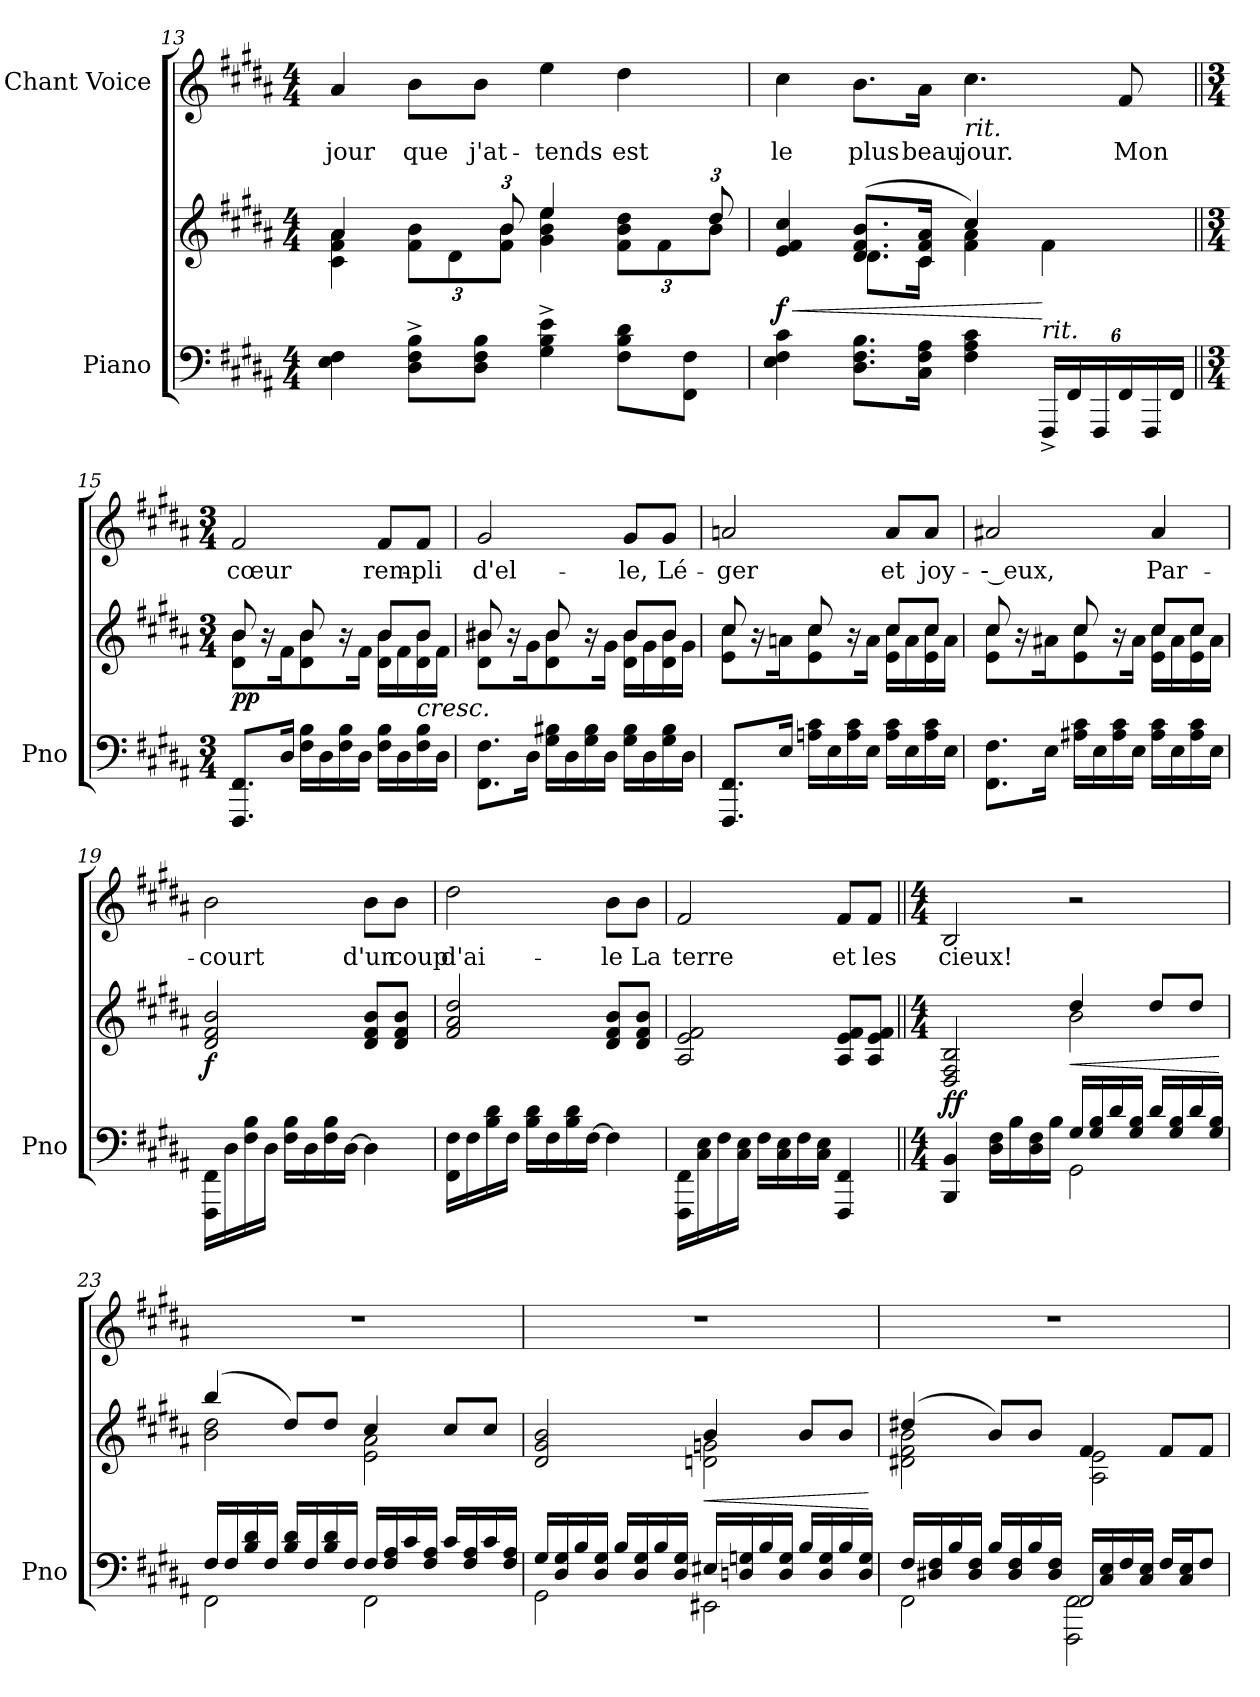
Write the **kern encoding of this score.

**kern	**kern	**dynam	**kern	**text
*part2	*part2	*part2	*part1	*part1
*staff3	*staff2	*staff2/3	*staff1	*staff1
*I"Piano	*	*	*I"Chant Voice	*
*I'Pno	*	*	*	*
*clefF4	*clefG2	*	*clefG2	*
*k[f#c#g#d#a#]	*k[f#c#g#d#a#]	*	*k[f#c#g#d#a#]	*
*M4/4	*M4/4	*	*M4/4	*
=13	=13	=13	=13	=13
*	*^	*	*	*
!	!	!	!	!	!LO:LY:b
4E\ 4F#\	4a#/	4c#\ 4f#\ 4a#\	.	4a#/	jour
*	*Xbrackettup	*	*	*	*
!	!	!	!	!	!LO:LY:b
8D#\^ 8F#\^ 8B\^L	6ryy	12f#\ 12b\L	.	8b\L	que
.	.	12d#\	.	.	.
!	!	!	!	!	!LO:LY:b
8D#\ 8F#\ 8B\J	.	.	.	8b\J	j'at-
.	12b/	12f#\ 12b\J	.	.	.
!	!	!	!	!	!LO:LY:b
4G#\^ 4B\^ 4e\^	4ee/	4g#\ 4b\ 4ee\	.	4ee\	-tends
!	!	!	!	!	!LO:LY:b
8F#\ 8B\ 8d#\L	12ryy	12f#\ 12b\ 12dd#\L	.	4dd#\	est
.	12ryy	12f#\	.	.	.
8FF#\ 8F#\J	.	.	.	.	.
.	12dd#/	12b\J	.	.	.
=14	=14	=14	=14	=14	=14
!	!	!	!LO:HP:b	!	!LO:LY:b
!	!	!	!LO:DY:n=1:b	!	!
4E\ 4F#\ 4c#\	4e/ 4f#/ 4cc#/	4ryy	< f	4cc#\	le
!	!	!	!	!	!LO:LY:b
8.D#\ 8.F#\ 8.B\L	(8.d#/ 8.f#/ 8.b/L	8.d#\L	.	8.b\L	plus
!	!	!	!	!	!LO:LY:b
16C#\ 16F#\ 16A#\Jk	16c#/ 16f#/ 16a#/Jk	16c#\Jk	.	16a#\Jk	beau
!	!	!	!	!LO:TX:b:i:t=rit.	!
!	!	!	!	!	!LO:LY:b
4F#\ 4A#\ 4c#\	4cc#/)	4f#\ 4a#\	.	4.cc#\	jour.
*Xbrackettup	*	*	*	*	*
!	!LO:TX:b:i:t=rit.	!	!	!	!
24FFF#^>/LL	4ryy	4f#\	[	.	.
24FF#/	.	.	.	.	.
24FFF#/	.	.	.	.	.
!	!	!	!	!	!LO:LY:b
24FF#/	.	.	.	8f#/	Mon
24FFF#/	.	.	.	.	.
24FF#/JJ	.	.	.	.	.
!!LO:LB:g=z
=15||	=15||	=15||	=15||	=15||	=15||
*M3/4	*M3/4	*	*	*M3/4	*
!	!	!	!LO:DY:b	!	!LO:LY:b
8.FFF#/ 8.FF#/L	8b/	8d#\ 8b\L	pp	2f#/	cœur
.	8ryy	16r	.	.	.
16D#/Jk	.	16f#\JJ	.	.	.
16F#\ 16B\LL	8b/	8d#\ 8b\L	.	.	.
16D#\	.	.	.	.	.
16F#\ 16B\	8ryy	16r	.	.	.
16D#\JJ	.	16f#\JJ	.	.	.
!	!	!	!	!	!LO:LY:b
16F#\ 16B\LL	8b/L	16d#\ 16b\LL	.	8f#/L	rem-
16D#\	.	16f#\	.	.	.
!	!LO:TX:b:i:t=cresc.	!	!	!	!
!	!	!	!	!	!LO:LY:b
16F#\ 16B\	8b/J	16d#\ 16b\	.	8f#/J	-pli
16D#\JJ	.	16f#\JJ	.	.	.
=16	=16	=16	=16	=16	=16
!	!	!	!	!	!LO:LY:b
8.FF#\ 8.F#\L	8b#X/	8d#\ 8b#\L	.	2g#/	d'el-
.	8ryy	16r	.	.	.
16D#\Jk	.	16g#\JJ	.	.	.
16G#\ 16B#X\LL	8b#/	8d#\ 8b#\L	.	.	.
16D#\	.	.	.	.	.
16G#\ 16B#\	8ryy	16r	.	.	.
16D#\JJ	.	16g#\JJ	.	.	.
!	!	!	!	!	!LO:LY:b
16G#\ 16B#\LL	8b#/L	16d#\ 16b#\LL	.	8g#/L	-le,
16D#\	.	16g#\	.	.	.
!	!	!	!	!	!LO:LY:b
16G#\ 16B#\	8b#/J	16d#\ 16b#\	.	8g#/J	Lé-
16D#\JJ	.	16g#\JJ	.	.	.
=17	=17	=17	=17	=17	=17
!	!	!	!	!	!LO:LY:b
8.FFF#/ 8.FF#/L	8cc#/	8e\ 8cc#\L	.	2an/	-ger
.	8ryy	16r	.	.	.
16E/Jk	.	16an\JJ	.	.	.
16An\ 16c#\LL	8cc#/	8e\ 8cc#\L	.	.	.
16E\	.	.	.	.	.
16A\ 16c#\	8ryy	16r	.	.	.
16E\JJ	.	16a\JJ	.	.	.
!	!	!	!	!	!LO:LY:b
16A\ 16c#\LL	8cc#/L	16e\ 16cc#\LL	.	8a/L	et
16E\	.	16a\	.	.	.
!	!	!	!	!	!LO:LY:b
16A\ 16c#\	8cc#/J	16e\ 16cc#\	.	8a/J	joy-
16E\JJ	.	16a\JJ	.	.	.
!!LO:LB:g=z
=18	=18	=18	=18	=18	=18
!	!	!	!	!	!LO:LY:b
8.FF#\ 8.F#\L	8cc#/	8e\ 8cc#\L	.	2a#X/	-- eux,
.	8ryy	16r	.	.	.
16E\Jk	.	16a#X\JJ	.	.	.
16A#X\ 16c#\LL	8cc#/	8e\ 8cc#\L	.	.	.
16E\	.	.	.	.	.
16A#\ 16c#\	8ryy	16r	.	.	.
16E\JJ	.	16a#\JJ	.	.	.
!	!	!	!	!	!LO:LY:b
16A#\ 16c#\LL	8cc#/L	16e\ 16cc#\LL	.	4a#/	Par-
16E\	.	16a#\	.	.	.
16A#\ 16c#\	8cc#/J	16e\ 16cc#\	.	.	.
16E\JJ	.	16a#\JJ	.	.	.
=19	=19	=19	=19	=19	=19
!	!	!	!LO:DY:b	!	!LO:LY:b
*	*v	*v	*	*	*
16FFF#\ 16FF#\LL	2d#/ 2f#/ 2b/	f	2b\	-court
16D#\	.	.	.	.
16F#\ 16B\	.	.	.	.
16D#\JJ	.	.	.	.
16F#\ 16B\LL	.	.	.	.
16D#\	.	.	.	.
16F#\ 16B\	.	.	.	.
[16D#\JJ	.	.	.	.
!	!	!	!	!LO:LY:b
4D#\]	8d#/ 8f#/ 8b/L	.	8b\L	d'un
!	!	!	!	!LO:LY:b
.	8d#/ 8f#/ 8b/J	.	8b\J	coup
=20	=20	=20	=20	=20
!	!	!	!	!LO:LY:b
16FF#\ 16F#\LL	2f#/ 2a#/ 2dd#/	.	2dd#\	d'ai-
16F#\	.	.	.	.
16B\ 16d#\	.	.	.	.
16F#\JJ	.	.	.	.
16B\ 16d#\LL	.	.	.	.
16F#\	.	.	.	.
16B\ 16d#\	.	.	.	.
[16F#\JJ	.	.	.	.
!	!	!	!	!LO:LY:b
4F#\]	8d#/ 8f#/ 8b/L	.	8b\L	-le
!	!	!	!	!LO:LY:b
.	8d#/ 8f#/ 8b/J	.	8b\J	La
!!LO:LB:g=z
=21	=21	=21	=21	=21
!	!	!	!	!LO:LY:b
16FFF#\ 16FF#\LL	2A#/ 2e/ 2f#/	.	2f#/	terre
16C#\ 16E\	.	.	.	.
16F#\	.	.	.	.
16C#\ 16E\JJ	.	.	.	.
16F#\LL	.	.	.	.
16C#\ 16E\	.	.	.	.
16F#\	.	.	.	.
16C#\ 16E\JJ	.	.	.	.
!	!	!	!	!LO:LY:b
4FFF#/ 4FF#/	8A#/ 8e/ 8f#/L	.	8f#/L	et
!	!	!	!	!LO:LY:b
.	8A#/ 8e/ 8f#/J	.	8f#/J	les
=22||	=22||	=22||	=22||	=22||
*M4/4	*M4/4	*	*M4/4	*
*^	*^	*	*	*
!	!	!	!	!LO:DY:b	!	!LO:LY:b
4BBB/ 4BB/	4ryy	2D#/ 2F#/ 2B/	2ryy	ff	2B/	cieux!
4ryy	16D#\ 16F#\LL	.	.	.	.	.
.	16B\	.	.	.	.	.
.	16D#\ 16F#\	.	.	.	.	.
.	16B\JJ	.	.	.	.	.
!	!	!	!	!LO:HP:b	!	!
16G#/LL	2GG#\	4dd#/	2b\	<	2r	.
16G#/ 16B/	.	.	.	.	.	.
16d#/	.	.	.	.	.	.
16G#/ 16B/JJ	.	.	.	.	.	.
16d#/LL	.	8dd#/L	.	.	.	.
16G#/ 16B/	.	.	.	.	.	.
16d#/	.	8dd#/J	.	.	.	.
16G#/ 16B/JJ	.	.	.	.	.	.
*v	*v	*	*	*	*	*
*	*v	*v	*	*	*
.	.	[	.	.
!!LO:PB:g=z
=23	=23	=23	=23	=23
*^	*^	*	*	*
16F#/LL	2FF#\	(4bb/	2b\ 2dd#\	.	1r	.
16F#/	.	.	.	.	.	.
16B/ 16d#/	.	.	.	.	.	.
16F#/JJ	.	.	.	.	.	.
16B/ 16d#/LL	.	8dd#/L)	.	.	.	.
16F#/	.	.	.	.	.	.
16B/ 16d#/	.	8dd#/J	.	.	.	.
16F#/JJ	.	.	.	.	.	.
16F#/LL	2FF#\	4cc#/	2e\ 2a#\	.	.	.
16F#/ 16A#/	.	.	.	.	.	.
16c#/	.	.	.	.	.	.
16F#/ 16A#/JJ	.	.	.	.	.	.
16c#/LL	.	8cc#/L	.	.	.	.
16F#/ 16A#/	.	.	.	.	.	.
16c#/	.	8cc#/J	.	.	.	.
16F#/ 16A#/JJ	.	.	.	.	.	.
!!LO:PB:g=z
=24	=24	=24	=24	=24	=24	=24
16G#/LL	2GG#\	2d#/ 2g#/ 2b/	2ryy	.	1r	.
16D#/ 16G#/	.	.	.	.	.	.
16B/	.	.	.	.	.	.
16D#/ 16G#/JJ	.	.	.	.	.	.
16B/LL	.	.	.	.	.	.
16D#/ 16G#/	.	.	.	.	.	.
16B/	.	.	.	.	.	.
16D#/ 16G#/JJ	.	.	.	.	.	.
!	!	!	!	!LO:HP:b	!	!
16E#X/LL	2EE#X\	4b/	2dn\ 2gn\	<	.	.
16Dn/ 16Gn/	.	.	.	.	.	.
16B/	.	.	.	.	.	.
16D/ 16G/JJ	.	.	.	.	.	.
16B/LL	.	8b/L	.	.	.	.
16D/ 16G/	.	.	.	.	.	.
16B/	.	8b/J	.	.	.	.
16D/ 16G/JJ	.	.	.	.	.	.
*v	*v	*	*	*	*	*
*	*v	*v	*	*	*
.	.	[	.	.
=25	=25	=25	=25	=25
*^	*^	*	*	*
16F#/LL	2FF#\	(4dd#X/	2d#X\ 2f#\ 2b\	.	1r	.
16D#X/ 16F#/	.	.	.	.	.	.
16B/	.	.	.	.	.	.
16D#/ 16F#/JJ	.	.	.	.	.	.
16B/LL	.	8b/L)	.	.	.	.
16D#/ 16F#/	.	.	.	.	.	.
16B/	.	8b/J	.	.	.	.
16D#/ 16F#/JJ	.	.	.	.	.	.
!LO:N:head=open	!	!	!	!	!	!
16FF#/LL	2FFF#\ 2FF#\	4f#/	2A#\ 2e\	.	.	.
16C#/ 16E/	.	.	.	.	.	.
16F#/	.	.	.	.	.	.
16C#/ 16E/JJ	.	.	.	.	.	.
16F#/LL	.	8f#/L	.	.	.	.
16C#/ 16E/J	.	.	.	.	.	.
8F#/J	.	8f#/J	.	.	.	.
*v	*v	*	*	*	*	*
*	*v	*v	*	*	*
=	=	=	=	=
*-	*-	*-	*-	*-
